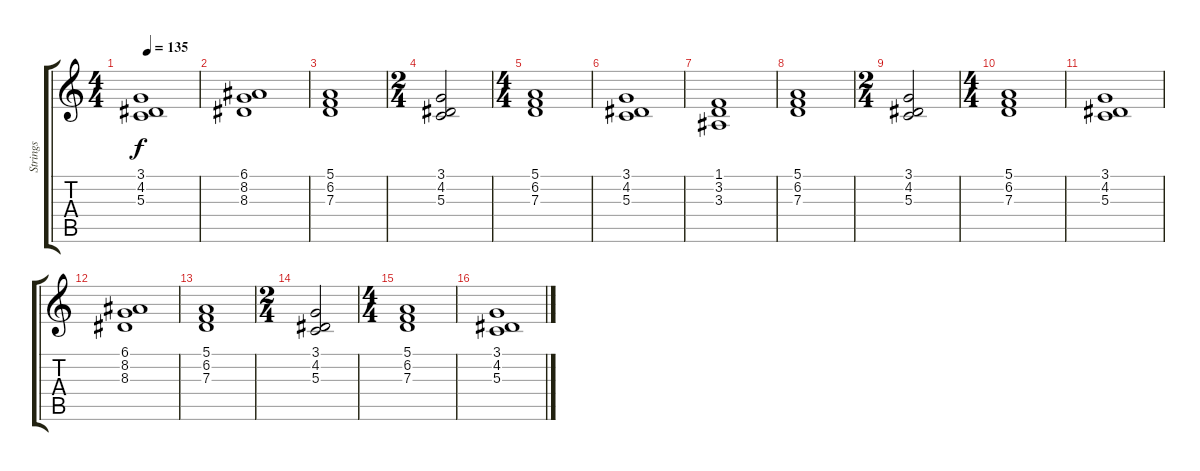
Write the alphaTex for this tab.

\track ("Strings" "Strings") {instrument stringensemble1}
\staff {score tabs}
\tuning (E4 B3 G3 D3 A2 E2) {hide}
\ts (4 4)
\tempo 135
\clef g2
\ks c
(3.1 4.2 5.3).1{dy f} |
(6.1 8.2 8.3).1 |
(5.1 6.2 7.3).1 |
\ts (2 4)
(3.1 4.2 5.3).2 |
\ts (4 4)
(5.1 6.2 7.3).1 |
(3.1 4.2 5.3).1 |
(1.1 3.2 3.3).1 |
(5.1 6.2 7.3).1 |
\ts (2 4)
(3.1 4.2 5.3).2 |
\ts (4 4)
(5.1 6.2 7.3).1 |
(3.1 4.2 5.3).1 |
(6.1 8.2 8.3).1 |
(5.1 6.2 7.3).1 |
\ts (2 4)
(3.1 4.2 5.3).2 |
\ts (4 4)
(5.1 6.2 7.3).1 |
(3.1 4.2 5.3).1
